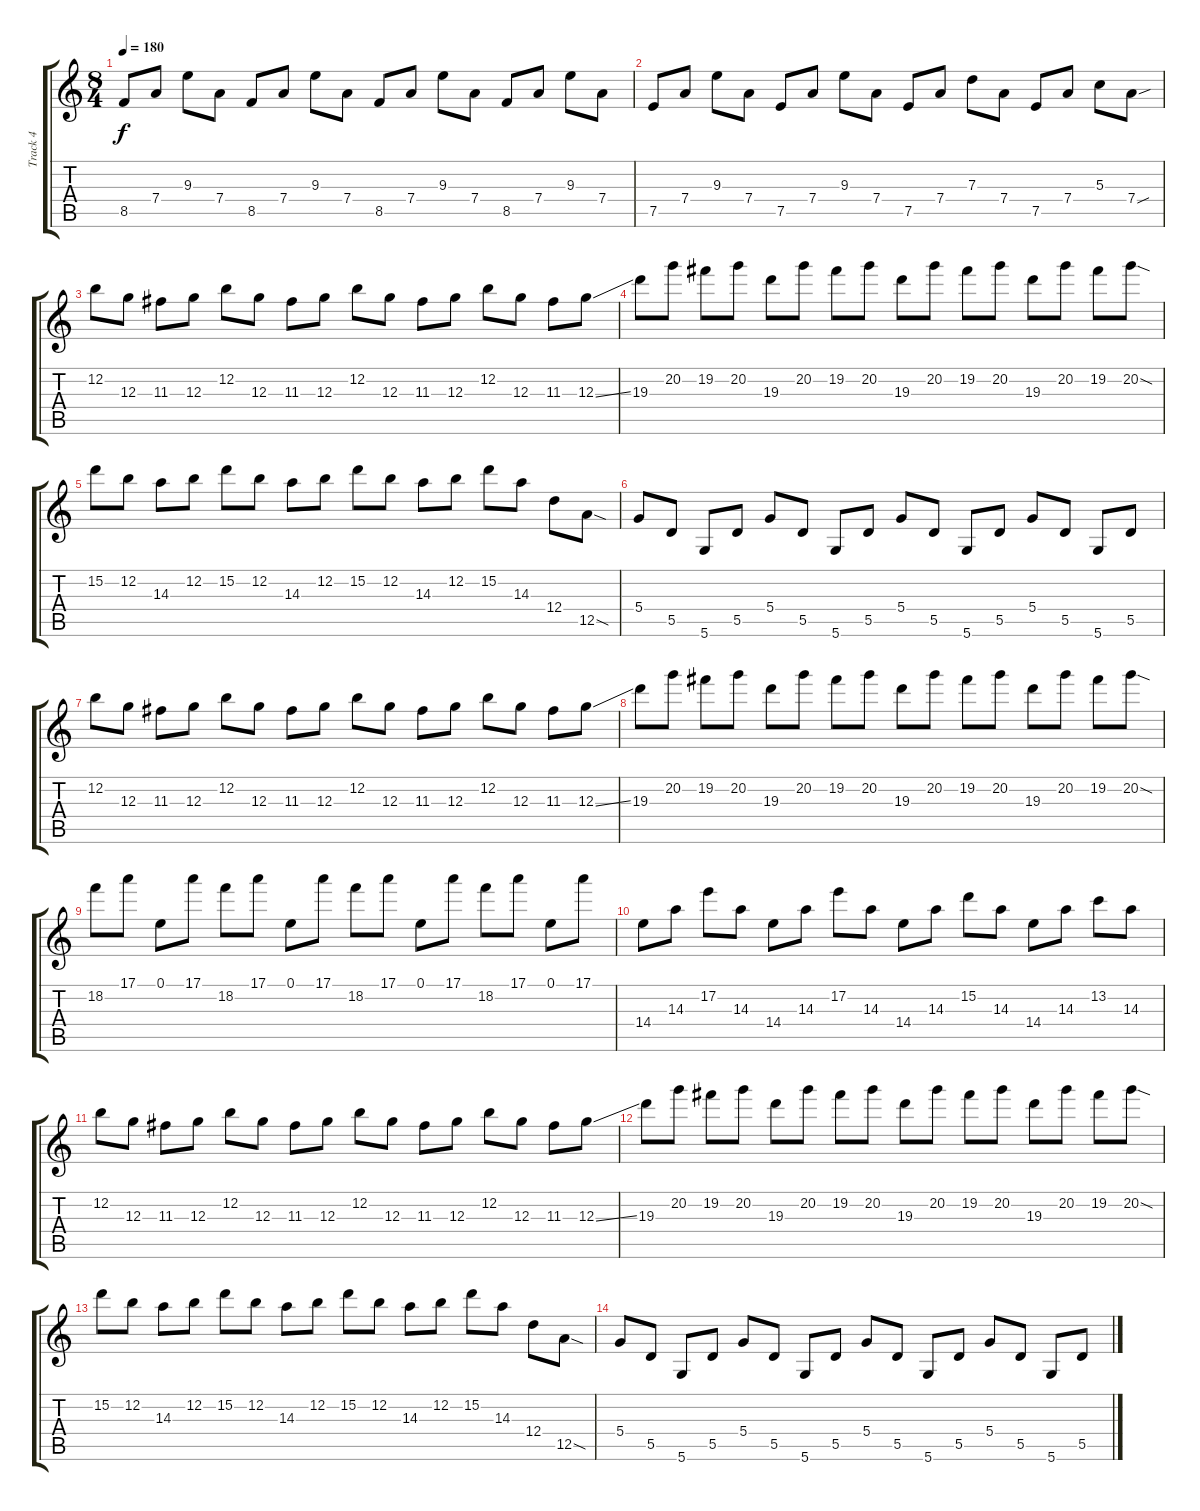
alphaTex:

\track ("Track 4" "Track 4") {instrument acousticguitarnylon}
\staff {score tabs}
\tuning (E4 B3 G3 D3 A2 D2) {hide}
\ts (8 4)
\tempo 180
\clef g2
\ks c
8.5.8{dy f} 7.4.8 9.3.8 7.4.8 8.5.8 7.4.8 9.3.8 7.4.8 8.5.8 7.4.8 9.3.8 7.4.8 8.5.8 7.4.8 9.3.8 7.4.8 |
7.5.8 7.4.8 9.3.8 7.4.8 7.5.8 7.4.8 9.3.8 7.4.8 7.5.8 7.4.8 7.3.8 7.4.8 7.5.8 7.4.8 5.3.8 7.4{sou}.8 |
12.2.8 12.3.8 11.3.8 12.3.8 12.2.8 12.3.8 11.3.8 12.3.8 12.2.8 12.3.8 11.3.8 12.3.8 12.2.8 12.3.8 11.3.8 12.3{ss}.8 |
19.3.8 20.2.8 19.2.8 20.2.8 19.3.8 20.2.8 19.2.8 20.2.8 19.3.8 20.2.8 19.2.8 20.2.8 19.3.8 20.2.8 19.2.8 20.2{sod}.8 |
15.2.8 12.2.8 14.3.8 12.2.8 15.2.8 12.2.8 14.3.8 12.2.8 15.2.8 12.2.8 14.3.8 12.2.8 15.2.8 14.3.8 12.4.8 12.5{sod}.8 |
5.4.8 5.5.8 5.6.8 5.5.8 5.4.8 5.5.8 5.6.8 5.5.8 5.4.8 5.5.8 5.6.8 5.5.8 5.4.8 5.5.8 5.6.8 5.5.8 |
12.2.8 12.3.8 11.3.8 12.3.8 12.2.8 12.3.8 11.3.8 12.3.8 12.2.8 12.3.8 11.3.8 12.3.8 12.2.8 12.3.8 11.3.8 12.3{ss}.8 |
19.3.8 20.2.8 19.2.8 20.2.8 19.3.8 20.2.8 19.2.8 20.2.8 19.3.8 20.2.8 19.2.8 20.2.8 19.3.8 20.2.8 19.2.8 20.2{sod}.8 |
18.2.8 17.1.8 0.1.8 17.1.8 18.2.8 17.1.8 0.1.8 17.1.8 18.2.8 17.1.8 0.1.8 17.1.8 18.2.8 17.1.8 0.1.8 17.1.8 |
14.4.8 14.3.8 17.2.8 14.3.8 14.4.8 14.3.8 17.2.8 14.3.8 14.4.8 14.3.8 15.2.8 14.3.8 14.4.8 14.3.8 13.2.8 14.3.8 |
12.2.8 12.3.8 11.3.8 12.3.8 12.2.8 12.3.8 11.3.8 12.3.8 12.2.8 12.3.8 11.3.8 12.3.8 12.2.8 12.3.8 11.3.8 12.3{ss}.8 |
19.3.8 20.2.8 19.2.8 20.2.8 19.3.8 20.2.8 19.2.8 20.2.8 19.3.8 20.2.8 19.2.8 20.2.8 19.3.8 20.2.8 19.2.8 20.2{sod}.8 |
15.2.8 12.2.8 14.3.8 12.2.8 15.2.8 12.2.8 14.3.8 12.2.8 15.2.8 12.2.8 14.3.8 12.2.8 15.2.8 14.3.8 12.4.8 12.5{sod}.8 |
5.4.8 5.5.8 5.6.8 5.5.8 5.4.8 5.5.8 5.6.8 5.5.8 5.4.8 5.5.8 5.6.8 5.5.8 5.4.8 5.5.8 5.6.8 5.5.8
